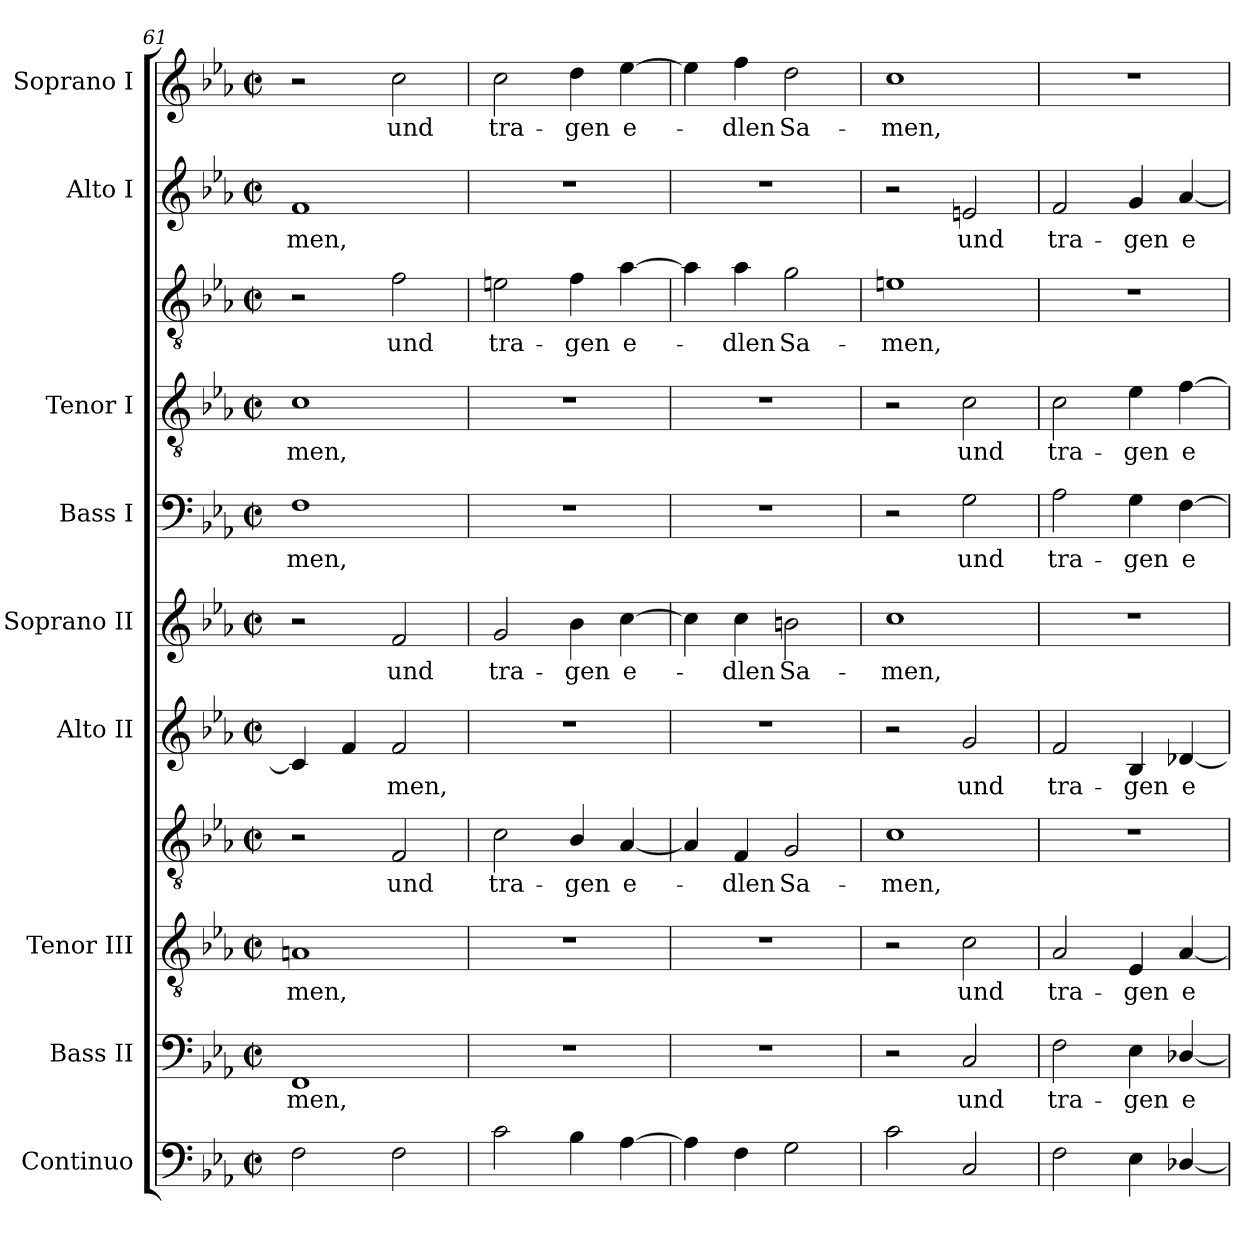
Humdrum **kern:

**kern	**kern	**text	**kern	**text	**kern	**text	**kern	**text	**kern	**text	**kern	**text	**kern	**text	**kern	**text	**kern	**text	**kern	**text
*part9	*part8	*part8	*part7	*part7	*part7	*part7	*part6	*part6	*part5	*part5	*part4	*part4	*part3	*part3	*part3	*part3	*part2	*part2	*part1	*part1
*staff11	*staff10	*staff10	*staff9	*staff9	*staff8	*staff8	*staff7	*staff7	*staff6	*staff6	*staff5	*staff5	*staff4	*staff4	*staff3	*staff3	*staff2	*staff2	*staff1	*staff1
*I"Continuo	*I"Bass II	*	*I"Tenor III	*	*	*	*I"Alto II	*	*I"Soprano II	*	*I"Bass I	*	*I"Tenor I	*	*	*	*I"Alto I	*	*I"Soprano I	*
*	*I'B	*	*I'T	*	*	*	*I'A	*	*I'S	*	*I'B	*	*I'T	*	*	*	*I'A	*	*I'S	*
!!LO:LB:g=z
*clefF4	*clefF4	*	*clefGv2	*	*clefGv2	*	*clefG2	*	*clefG2	*	*clefF4	*	*clefGv2	*	*clefGv2	*	*clefG2	*	*clefG2	*
*k[b-e-a-]	*k[b-e-a-]	*	*k[b-e-a-]	*	*k[b-e-a-]	*	*k[b-e-a-]	*	*k[b-e-a-]	*	*k[b-e-a-]	*	*k[b-e-a-]	*	*k[b-e-a-]	*	*k[b-e-a-]	*	*k[b-e-a-]	*
*E-:	*E-:	*	*E-:	*	*E-:	*	*E-:	*	*E-:	*	*E-:	*	*E-:	*	*E-:	*	*E-:	*	*E-:	*
*M2/2	*M2/2	*	*M2/2	*	*M2/2	*	*M2/2	*	*M2/2	*	*M2/2	*	*M2/2	*	*M2/2	*	*M2/2	*	*M2/2	*
*met(c|)	*met(c|)	*	*met(c|)	*	*met(c|)	*	*met(c|)	*	*met(c|)	*	*met(c|)	*	*met(c|)	*	*met(c|)	*	*met(c|)	*	*met(c|)	*
=61	=61	=61	=61	=61	=61	=61	=61	=61	=61	=61	=61	=61	=61	=61	=61	=61	=61	=61	=61	=61
!	!	!LO:LY:b	!	!LO:LY:b	!	!	!	!	!	!	!	!LO:LY:b	!	!LO:LY:b	!	!	!	!LO:LY:b	!	!
2F	1FF	-men,	1An	men,	2r	.	4c]	.	2r	.	1F	-men,	1c	men,	2r	.	1f	-men,	2r	.
.	.	.	.	.	.	.	4f	.	.	.	.	.	.	.	.	.	.	.	.	.
!	!	!	!	!	!	!LO:LY:b	!	!LO:LY:b	!	!LO:LY:b	!	!	!	!	!	!LO:LY:b	!	!	!	!LO:LY:b
2F	.	.	.	.	2F	und	2f	men,	2f	und	.	.	.	.	2f	-und	.	.	2cc	und
=62	=62	=62	=62	=62	=62	=62	=62	=62	=62	=62	=62	=62	=62	=62	=62	=62	=62	=62	=62	=62
!	!	!	!	!	!	!LO:LY:b	!	!	!	!LO:LY:b	!	!	!	!	!	!LO:LY:b	!	!	!	!LO:LY:b
2c	1r	.	1r	.	2c	tra-	1r	.	2g	tra-	1r	.	1r	.	2en	tra-	1r	.	2cc	tra-
!	!	!	!	!	!	!LO:LY:b	!	!	!	!LO:LY:b	!	!	!	!	!	!LO:LY:b	!	!	!	!LO:LY:b
4B-	.	.	.	.	4B-/	-gen	.	.	4b-	-gen	.	.	.	.	4f	-gen	.	.	4dd	-gen
!	!	!	!	!	!	!LO:LY:b	!	!	!	!LO:LY:b	!	!	!	!	!	!LO:LY:b	!	!	!	!LO:LY:b
[4A-	.	.	.	.	[4A-	e-	.	.	[4cc	e-	.	.	.	.	[4a-	e-	.	.	[4ee-	e-
=63	=63	=63	=63	=63	=63	=63	=63	=63	=63	=63	=63	=63	=63	=63	=63	=63	=63	=63	=63	=63
4A-]	1r	.	1r	.	4A-]	.	1r	.	4cc]	.	1r	.	1r	.	4a-]	.	1r	.	4ee-]	.
!	!	!	!	!	!	!LO:LY:b	!	!	!	!LO:LY:b	!	!	!	!	!	!LO:LY:b	!	!	!	!LO:LY:b
4F	.	.	.	.	4F	dlen	.	.	4cc	dlen	.	.	.	.	4a-	dlen	.	.	4ff	dlen
!	!	!	!	!	!	!LO:LY:b	!	!	!	!LO:LY:b	!	!	!	!	!	!LO:LY:b	!	!	!	!LO:LY:b
2G	.	.	.	.	2G	Sa-	.	.	2bn	Sa-	.	.	.	.	2g	Sa-	.	.	2dd	Sa-
=64	=64	=64	=64	=64	=64	=64	=64	=64	=64	=64	=64	=64	=64	=64	=64	=64	=64	=64	=64	=64
!	!	!	!	!	!	!LO:LY:b	!	!	!	!LO:LY:b	!	!	!	!	!	!LO:LY:b	!	!	!	!LO:LY:b
2c	2r	.	2r	.	1c	-men,	2r	.	1cc	-men,	2r	.	2r	.	1en	-men,	2r	.	1cc	-men,
!	!	!LO:LY:b	!	!LO:LY:b	!	!	!	!LO:LY:b	!	!	!	!LO:LY:b	!	!LO:LY:b	!	!	!	!LO:LY:b	!	!
2C	2C	und	2c	und	.	.	2g	und	.	.	2G	und	2c	und	.	.	2en	und	.	.
=65	=65	=65	=65	=65	=65	=65	=65	=65	=65	=65	=65	=65	=65	=65	=65	=65	=65	=65	=65	=65
!	!	!LO:LY:b	!	!LO:LY:b	!	!	!	!LO:LY:b	!	!	!	!LO:LY:b	!	!LO:LY:b	!	!	!	!LO:LY:b	!	!
2F\	2F	tra-	2A-	tra-	1r	.	2f	tra-	1r	.	2A-	tra-	2c	tra-	1r	.	2f	tra-	1r	.
!	!	!LO:LY:b	!	!LO:LY:b	!	!	!	!LO:LY:b	!	!	!	!LO:LY:b	!	!LO:LY:b	!	!	!	!LO:LY:b	!	!
4E-	4E-	-gen	4E-	-gen	.	.	4B-	-gen	.	.	4G	-gen	4e-	-gen	.	.	4g	-gen	.	.
!	!	!LO:LY:b	!	!LO:LY:b	!	!	!	!LO:LY:b	!	!	!	!LO:LY:b	!	!LO:LY:b	!	!	!	!LO:LY:b	!	!
[4D-X/	[4D-X/	e-	[4A-	e-	.	.	[4d-X	e-	.	.	[4F	e-	[4f	e-	.	.	[4a-	e-	.	.
=	=	=	=	=	=	=	=	=	=	=	=	=	=	=	=	=	=	=	=	=
*-	*-	*-	*-	*-	*-	*-	*-	*-	*-	*-	*-	*-	*-	*-	*-	*-	*-	*-	*-	*-
